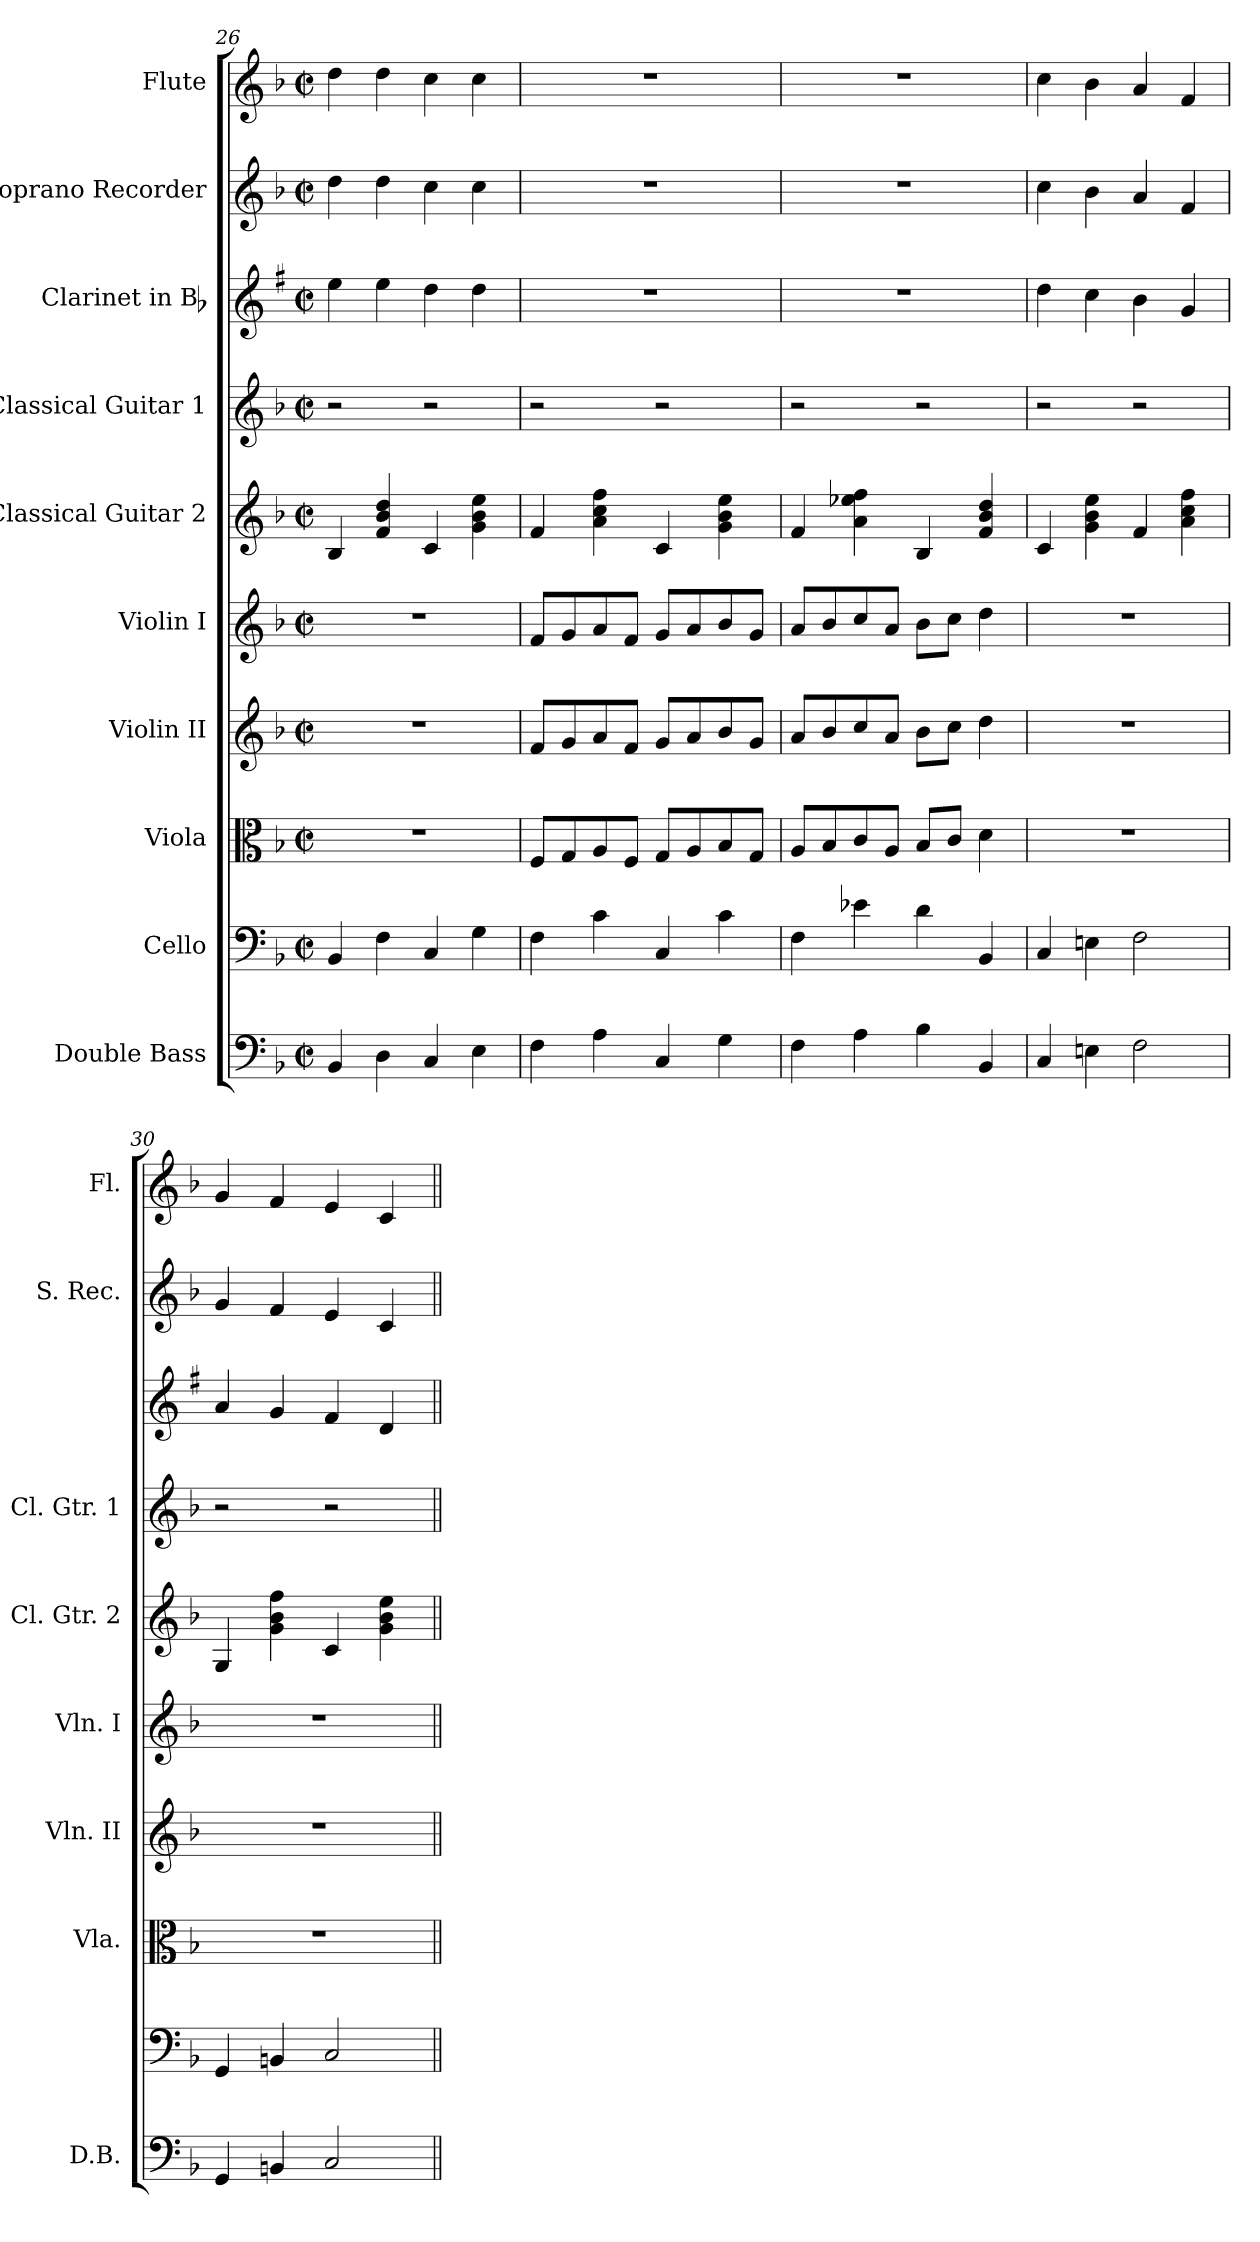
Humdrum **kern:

**kern	**kern	**kern	**kern	**kern	**kern	**kern	**kern	**kern	**kern
*part10	*part9	*part8	*part7	*part6	*part5	*part4	*part3	*part2	*part1
*staff10	*staff9	*staff8	*staff7	*staff6	*staff5	*staff4	*staff3	*staff2	*staff1
*I"Double Bass	*I"Cello	*I"Viola	*I"Violin II	*I"Violin I	*I"Classical Guitar 2	*I"Classical Guitar 1	*I"Clarinet in Bb	*I"Soprano Recorder	*I"Flute
*I'D.B.	*	*I'Vla.	*I'Vln. II	*I'Vln. I	*I'Cl. Gtr. 2	*I'Cl. Gtr. 1	*	*I'S. Rec.	*I'Fl.
*clefF4	*clefF4	*clefC3	*clefG2	*clefG2	*clefG2	*clefG2	*clefG2	*clefG2	*clefG2
*ITrd7c12	*	*	*	*	*ITrd7c12	*ITrd7c12	*ITrd1c2	*ITrd-7c-12	*
*k[b-]	*k[b-]	*k[b-]	*k[b-]	*k[b-]	*k[b-]	*k[b-]	*k[b-]	*k[b-]	*k[b-]
*F:	*F:	*F:	*F:	*F:	*F:	*F:	*F:	*F:	*F:
*M2/2	*M2/2	*M2/2	*M2/2	*M2/2	*M2/2	*M2/2	*M2/2	*M2/2	*M2/2
*met(c|)	*met(c|)	*met(c|)	*met(c|)	*met(c|)	*met(c|)	*met(c|)	*met(c|)	*met(c|)	*met(c|)
=26	=26	=26	=26	=26	=26	=26	=26	=26	=26
4BBB-/	4BB-/	1r	1r	1r	4BB-/	2r	4dd\	4ddd\	4dd\
4DD\	4F\	.	.	.	4F/ 4B-/ 4d/	.	4dd\	4ddd\	4dd\
4CC/	4C/	.	.	.	4C/	2r	4cc\	4ccc\	4cc\
4EE\	4G\	.	.	.	4G\ 4B-i\ 4e\	.	4cc\	4ccc\	4cc\
=27	=27	=27	=27	=27	=27	=27	=27	=27	=27
4FF\	4F\	8F/L	8f/L	8f/L	4F/	2r	1r	1r	1r
.	.	8G/	8g/	8g/	.	.	.	.	.
4AA\	4c\	8A/	8a/	8a/	4A\ 4c\ 4f\	.	.	.	.
.	.	8F/J	8f/J	8f/J	.	.	.	.	.
4CC/	4C/	8G/L	8g/L	8g/L	4C/	2r	.	.	.
.	.	8A/	8a/	8a/	.	.	.	.	.
4GG\	4c\	8B-/	8b-/	8b-/	4G\ 4B-i\ 4e\	.	.	.	.
.	.	8G/J	8g/J	8g/J	.	.	.	.	.
=28	=28	=28	=28	=28	=28	=28	=28	=28	=28
4FF\	4F\	8A/L	8a/L	8a/L	4F/	2r	1r	1r	1r
.	.	8B-/	8b-/	8b-/	.	.	.	.	.
4AA\	4e-X\	8c/	8cc/	8cc/	4A\ 4e-X\ 4f\	.	.	.	.
.	.	8A/J	8a/J	8a/J	.	.	.	.	.
4BB-\	4d\	8B-/L	8b-\L	8b-\L	4BB-/	2r	.	.	.
.	.	8c/J	8cc\J	8cc\J	.	.	.	.	.
4BBB-/	4BB-/	4d\	4dd\	4dd\	4F/ 4B-/ 4d/	.	.	.	.
!!LO:PB:g=z
=29	=29	=29	=29	=29	=29	=29	=29	=29	=29
4CC/	4C/	1r	1r	1r	4C/	2r	4cc\	4ccc\	4cc\
4EEni\	4Eni\	.	.	.	4G\ 4B-i\ 4e\	.	4b-\	4bb-\	4b-\
2FF\	2F\	.	.	.	4F/	2r	4a\	4aa/	4a/
.	.	.	.	.	4A\ 4c\ 4f\	.	4f/	4ff/	4f/
=30	=30	=30	=30	=30	=30	=30	=30	=30	=30
4GGG/	4GG/	1r	1r	1r	4GG/	2r	4g/	4gg/	4g/
4BBBn/	4BBn/	.	.	.	4G\ 4B-\ 4f\	.	4f/	4ff/	4f/
2CC/	2C/	.	.	.	4C/	2r	4e/	4ee/	4e/
.	.	.	.	.	4G\ 4B-\ 4e\	.	4c/	4cc/	4c/
=||	=||	=||	=||	=||	=||	=||	=||	=||	=||
*-	*-	*-	*-	*-	*-	*-	*-	*-	*-
